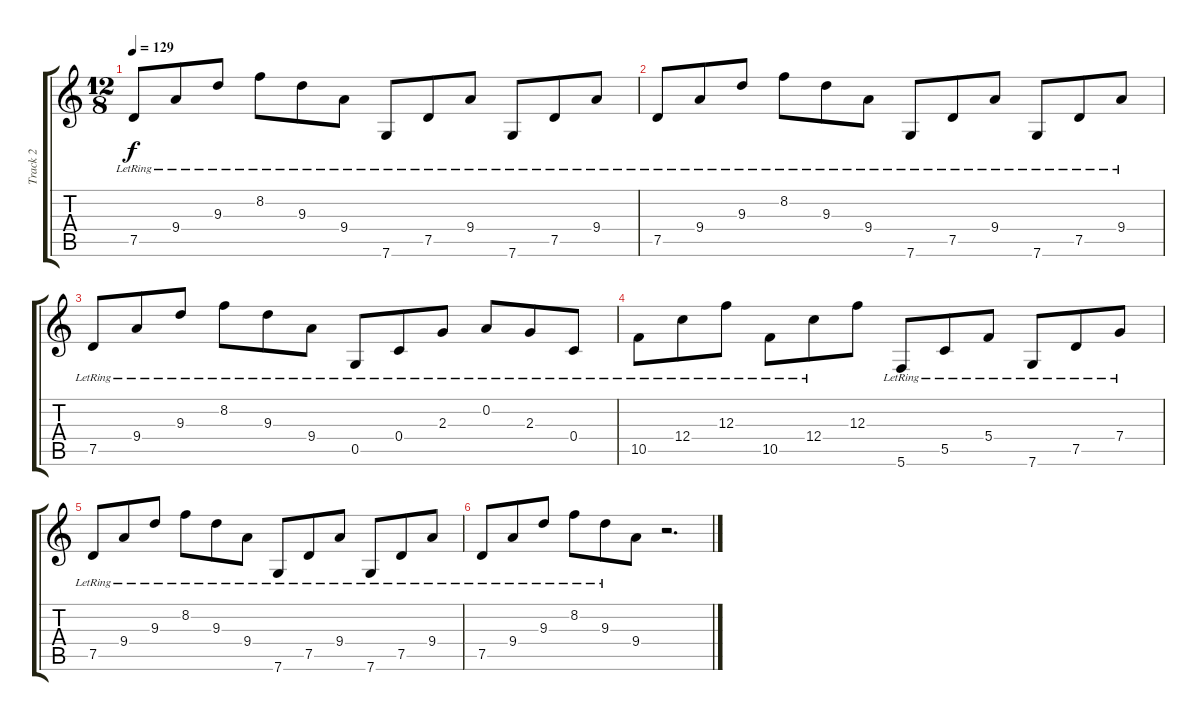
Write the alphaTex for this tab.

\track ("Track 2" "Track 2") {instrument electricguitarjazz}
\staff {score tabs}
\tuning (D4 A3 F3 C3 G2 C2) {hide}
\ts (12 8)
\tempo 129
\clef g2
\ks c
7.5{lr}.8{dy f} 9.4{lr}.8 9.3{lr}.8 8.2{lr}.8 9.3{lr}.8 9.4{lr}.8 7.6{lr}.8 7.5{lr}.8 9.4{lr}.8 7.6{lr}.8 7.5{lr}.8 9.4{lr}.8 |
7.5{lr}.8 9.4{lr}.8 9.3{lr}.8 8.2{lr}.8 9.3{lr}.8 9.4{lr}.8 7.6{lr}.8 7.5{lr}.8 9.4{lr}.8 7.6{lr}.8 7.5{lr}.8 9.4{lr}.8 |
7.5{lr}.8 9.4{lr}.8 9.3{lr}.8 8.2{lr}.8 9.3{lr}.8 9.4{lr}.8 0.5{lr}.8 0.4{lr}.8 2.3{lr}.8 0.2{lr}.8 2.3{lr}.8 0.4{lr}.8 |
10.5{lr}.8 12.4{lr}.8 12.3{lr}.8 10.5{lr}.8 12.4{lr}.8 12.3.8 5.6{lr}.8 5.5{lr}.8 5.4{lr}.8 7.6{lr}.8 7.5{lr}.8 7.4{lr}.8 |
7.5{lr}.8 9.4{lr}.8 9.3{lr}.8 8.2{lr}.8 9.3{lr}.8 9.4{lr}.8 7.6{lr}.8 7.5{lr}.8 9.4{lr}.8 7.6{lr}.8 7.5{lr}.8 9.4{lr}.8 |
7.5{lr}.8 9.4{lr}.8 9.3{lr}.8 8.2{lr}.8 9.3{lr}.8 9.4.8 r.2{d}
